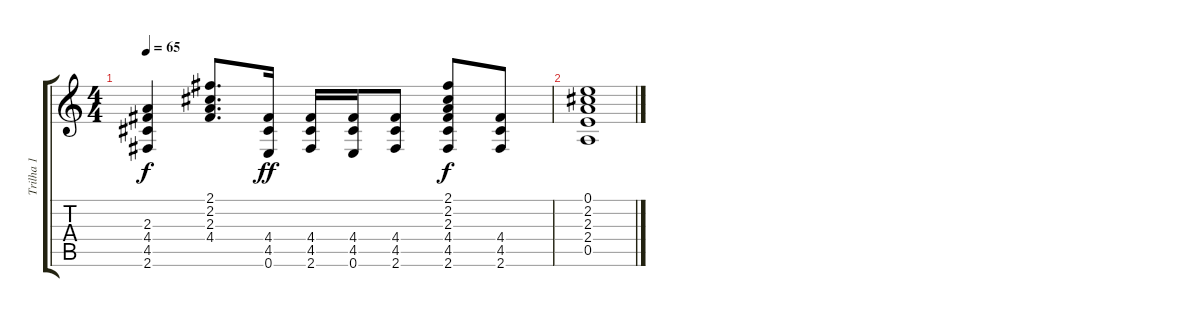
\track ("Trilha 1" "Trilha 1") {instrument acousticguitarsteel}
\staff {score tabs}
\tuning (E4 B3 G3 D3 A2 E2) {hide}
\ts (4 4)
\tempo 65
\clef g2
\ks c
(2.3 4.4 4.5 2.6).4{dy f} (2.1 2.2 2.3 4.4).8{d} (4.4 4.5 0.6).16{dy ff} (4.4 4.5 2.6).16 (4.4 4.5 0.6).16 (4.4 4.5 2.6).8 (2.1 2.2 2.3 4.4 4.5 2.6).8{dy f} (4.4 4.5 2.6).8 |
(0.1 2.2 2.3 2.4 0.5).1
